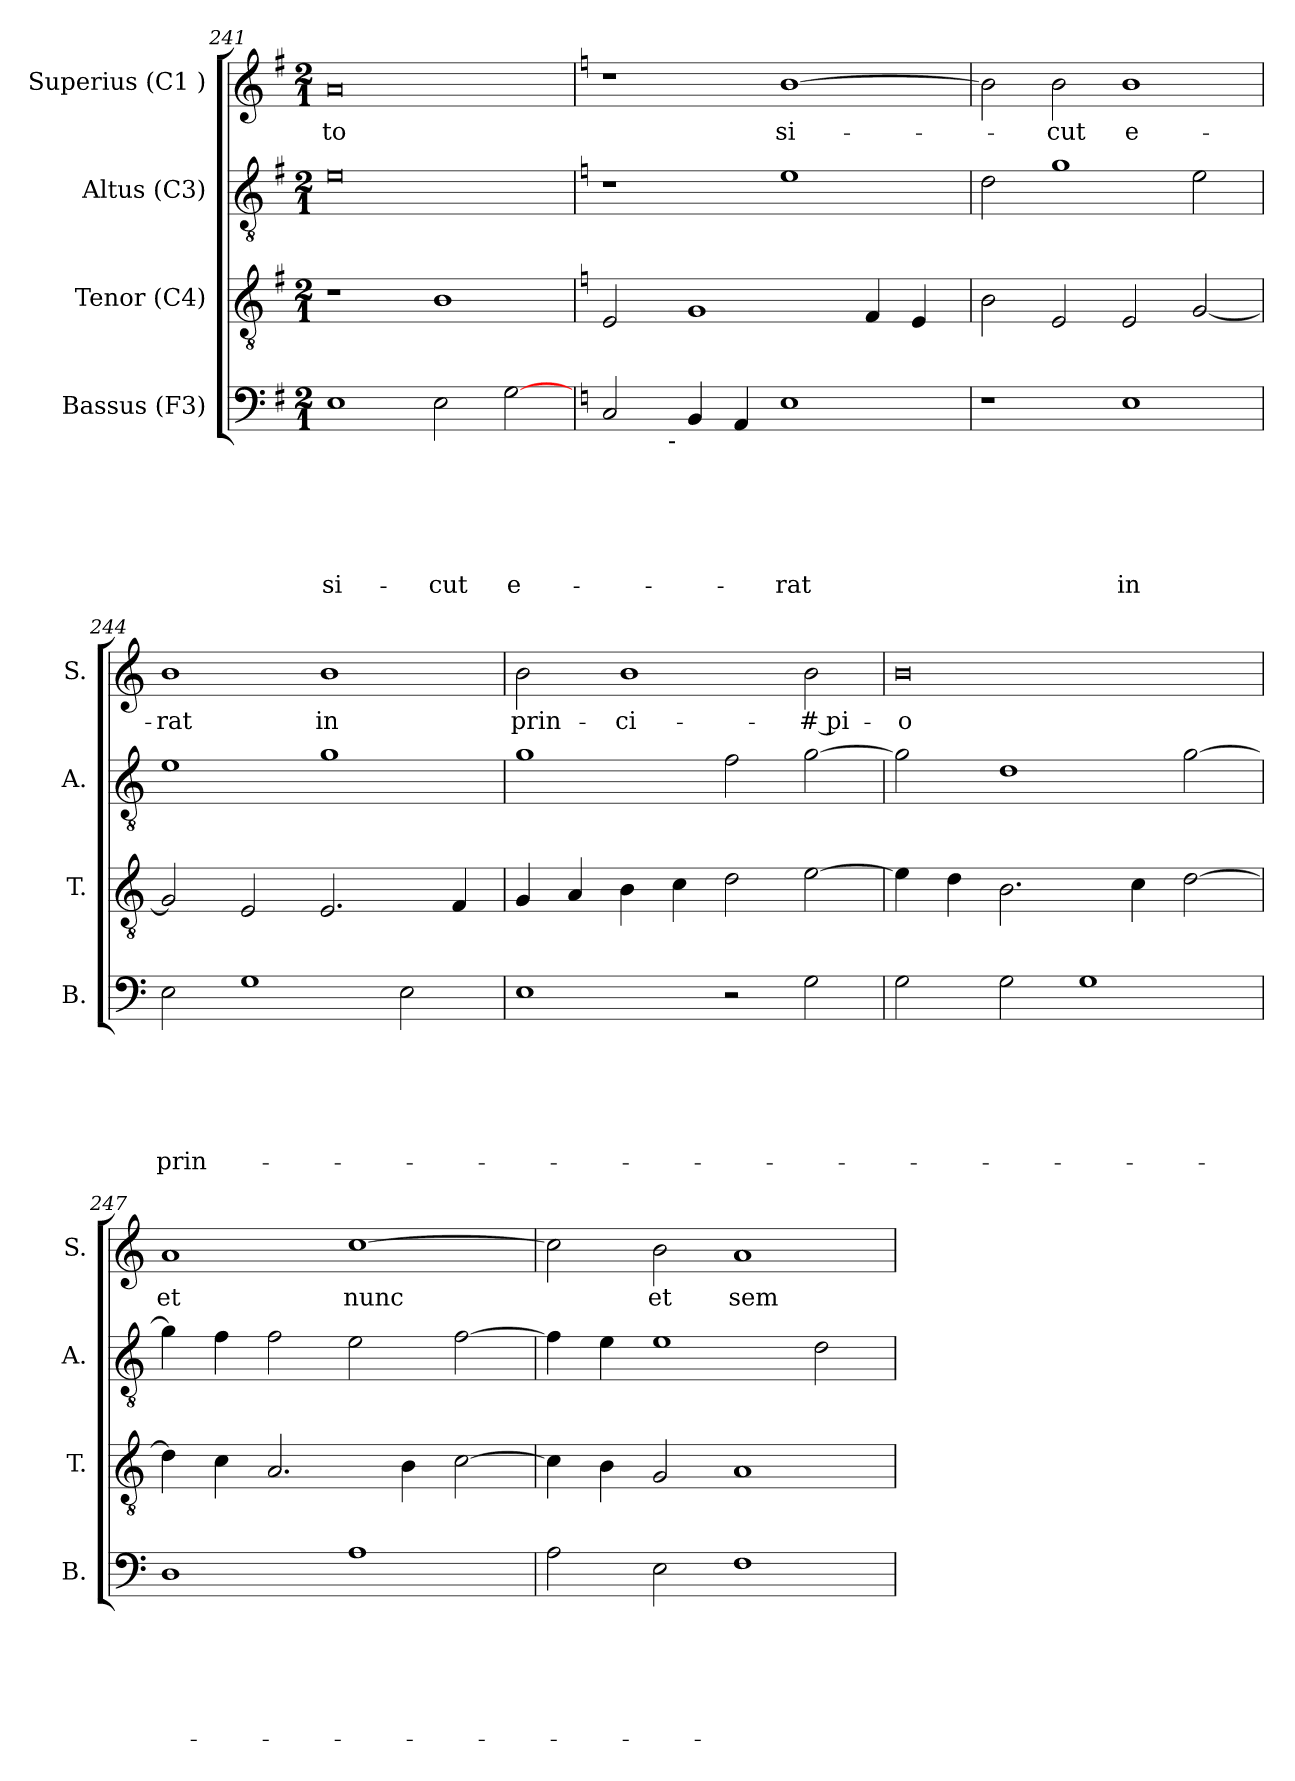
**kern	**text	**text	**text	**text	**text	**text	**kern	**kern	**kern	**text
*part4	*part4	*part4	*part4	*part4	*part4	*part4	*part3	*part2	*part1	*part1
*staff4	*staff4	*staff4	*staff4	*staff4	*staff4	*staff4	*staff3	*staff2	*staff1	*staff1
*I"Bassus (F3)	*	*	*	*	*	*	*I"Tenor (C4)	*I"Altus (C3)	*I"Superius (C1 )	*
*I'B.	*	*	*	*	*	*	*I'T.	*I'A.	*I'S.	*
*clefF4	*	*	*	*	*	*	*clefGv2	*clefGv2	*clefG2	*
*k[f#]	*	*	*	*	*	*	*k[f#]	*k[f#]	*k[f#]	*
*G:	*	*	*	*	*	*	*G:	*G:	*G:	*
*M2/1	*	*	*	*	*	*	*M2/1	*M2/1	*M2/1	*
=241	=241	=241	=241	=241	=241	=241	=241	=241	=241	=241
!	!	!	!	!	!	!LO:LY:b	!	!	!	!LO:LY:b:rj
1E	.	.	.	.	.	si-	1r	0e	0a	-to
!	!	!	!	!	!	!LO:LY:b	!	!	!	!
2E\	.	.	.	.	.	-cut	1B	.	.	.
!	!	!	!	!	!	!LO:LY:b:rj	!	!	!	!
[<2G\	.	.	.	.	.	e-	.	.	.	.
!!LO:LB:g=z
=242	=242	=242	=242	=242	=242	=242	=242	=242	=242	=242
*k[]	*	*	*	*	*	*	*k[]	*k[]	*k[]	*
*C:	*	*	*	*	*	*	*C:	*C:	*C:	*
*^	*	*	*	*	*	*	*	*	*	*
2C/	4..ryy	.	.	.	.	.	.	2E/	1r	1r	.
!	!LO:TX:b:t=-	!	!	!	!	!	!	!	!	!	!
.	1ryy	.	.	.	.	.	.	.	.	.	.
4BB/	.	.	.	.	.	.	.	1G	.	.	.
4AA/	.	.	.	.	.	.	.	.	.	.	.
!	!	!	!	!	!	!	!LO:LY:b	!	!	!	!LO:LY:b
1E	.	.	.	.	.	.	-rat	.	1e	[>1b	si-
.	2ryy	.	.	.	.	.	.	.	.	.	.
.	.	.	.	.	.	.	.	4F/	.	.	.
.	.	.	.	.	.	.	.	4E/	.	.	.
.	16ryy	.	.	.	.	.	.	.	.	.	.
*v	*v	*	*	*	*	*	*	*	*	*	*
=243	=243	=243	=243	=243	=243	=243	=243	=243	=243	=243
1r	.	.	.	.	.	.	2B\	2d\	2b\]	.
!	!	!	!	!	!	!	!	!	!	!LO:LY:b
.	.	.	.	.	.	.	2E/	1g	2b\	-cut
!	!	!	!	!	!	!LO:LY:b	!	!	!	!LO:LY:b:rj
1E	.	.	.	.	.	in	2E/	.	1b	e-
.	.	.	.	.	.	.	[<2G/	2e\	.	.
=244	=244	=244	=244	=244	=244	=244	=244	=244	=244	=244
!	!	!	!	!	!	!LO:LY:b	!	!	!	!LO:LY:b
2E\	.	.	.	.	.	prin-	2G/]	1e	1b	-rat
1G	.	.	.	.	.	.	2E/	.	.	.
!	!	!	!	!	!	!	!	!	!	!LO:LY:b
.	.	.	.	.	.	.	2.E/	1g	1b	in
2E\	.	.	.	.	.	.	.	.	.	.
.	.	.	.	.	.	.	4F/	.	.	.
=245	=245	=245	=245	=245	=245	=245	=245	=245	=245	=245
!	!	!	!	!	!	!	!	!	!	!LO:LY:b
1E	.	.	.	.	.	.	4G/	1g	2b\	prin-
.	.	.	.	.	.	.	4A/	.	.	.
!	!	!	!	!	!	!	!	!	!	!LO:LY:b
.	.	.	.	.	.	.	4B\	.	1b	-ci-
.	.	.	.	.	.	.	4c\	.	.	.
2r	.	.	.	.	.	.	2d\	2f\	.	.
!	!	!	!	!	!	!	!	!	!	!LO:LY:b:rj
2G\	.	.	.	.	.	.	[>2e\	[>2g\	2b\	-# pi-
=246	=246	=246	=246	=246	=246	=246	=246	=246	=246	=246
!	!	!	!	!	!	!	!	!	!	!LO:LY:b:rj
2G\	.	.	.	.	.	.	4e\]	2g\]	0b	-o
.	.	.	.	.	.	.	4d\	.	.	.
2G\	.	.	.	.	.	.	2.B\	1d	.	.
1G	.	.	.	.	.	.	.	.	.	.
.	.	.	.	.	.	.	4c\	.	.	.
.	.	.	.	.	.	.	[<2d\	[<2g\	.	.
!!LO:LB:g=z
=247	=247	=247	=247	=247	=247	=247	=247	=247	=247	=247
!	!	!	!	!	!	!	!	!	!	!LO:LY:b
1D	.	.	.	.	.	.	4d\]	4g\]	1a	et
.	.	.	.	.	.	.	4c\	4f\	.	.
.	.	.	.	.	.	.	2.A/	2f\	.	.
!	!	!	!	!	!	!	!	!	!	!LO:LY:b
1A	.	.	.	.	.	.	.	2e\	[>1cc	nunc
.	.	.	.	.	.	.	4B\	.	.	.
.	.	.	.	.	.	.	[>2c\	[>2f\	.	.
=248	=248	=248	=248	=248	=248	=248	=248	=248	=248	=248
2A\	.	.	.	.	.	.	4c\]	4f\]	2cc\]	.
.	.	.	.	.	.	.	4B\	4e\	.	.
!	!	!	!	!	!	!	!	!	!	!LO:LY:b
2E\	.	.	.	.	.	.	2G/	1e	2b\	et
!	!	!	!	!	!	!	!	!	!	!LO:LY:b
1F	.	.	.	.	.	.	1A	.	1a	sem-
.	.	.	.	.	.	.	.	2d\	.	.
=	=	=	=	=	=	=	=	=	=	=
*-	*-	*-	*-	*-	*-	*-	*-	*-	*-	*-
